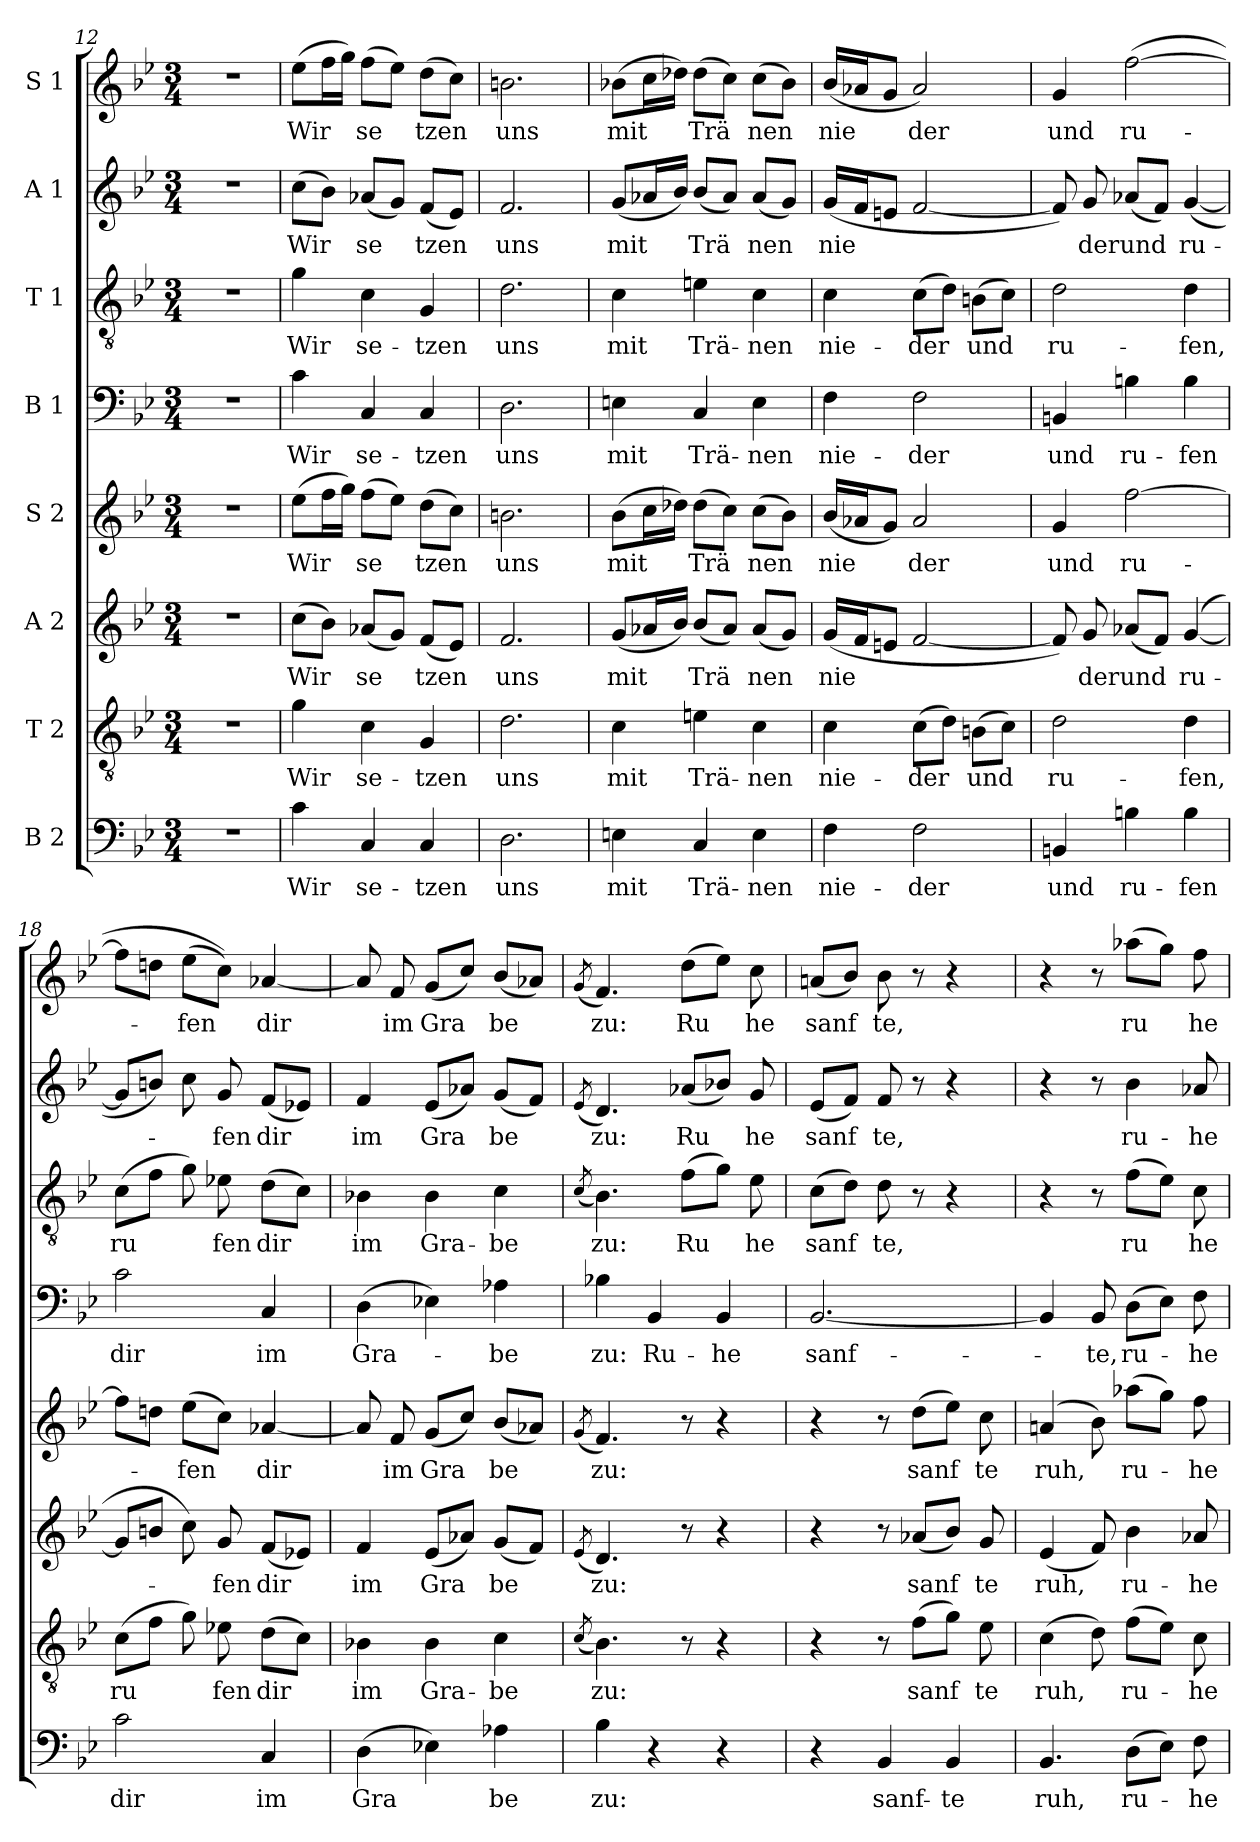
**kern	**text	**kern	**text	**kern	**text	**kern	**text	**kern	**text	**kern	**text	**kern	**text	**kern	**text
*part8	*part8	*part7	*part7	*part6	*part6	*part5	*part5	*part4	*part4	*part3	*part3	*part2	*part2	*part1	*part1
*staff8	*staff8	*staff7	*staff7	*staff6	*staff6	*staff5	*staff5	*staff4	*staff4	*staff3	*staff3	*staff2	*staff2	*staff1	*staff1
*I"B 2	*	*I"T 2	*	*I"A 2	*	*I"S 2	*	*I"B 1	*	*I"T 1	*	*I"A 1	*	*I"S 1	*
*clefF4	*	*clefGv2	*	*clefG2	*	*clefG2	*	*clefF4	*	*clefGv2	*	*clefG2	*	*clefG2	*
*k[b-e-]	*	*k[b-e-]	*	*k[b-e-]	*	*k[b-e-]	*	*k[b-e-]	*	*k[b-e-]	*	*k[b-e-]	*	*k[b-e-]	*
*B-:	*	*B-:	*	*B-:	*	*B-:	*	*B-:	*	*B-:	*	*B-:	*	*B-:	*
*M3/4	*	*M3/4	*	*M3/4	*	*M3/4	*	*M3/4	*	*M3/4	*	*M3/4	*	*M3/4	*
=12	=12	=12	=12	=12	=12	=12	=12	=12	=12	=12	=12	=12	=12	=12	=12
2.r	.	2.r	.	2.r	.	2.r	.	2.r	.	2.r	.	2.r	.	2.r	.
=13	=13	=13	=13	=13	=13	=13	=13	=13	=13	=13	=13	=13	=13	=13	=13
!	!LO:LY:b	!	!LO:LY:b	!	!LO:LY:b	!	!LO:LY:b	!	!LO:LY:b	!	!LO:LY:b	!	!LO:LY:b	!	!LO:LY:b
4c\	Wir	4g\	Wir	(>8cc\L	Wir	(>8ee-\L	Wir	4c\	Wir	4g\	Wir	(>8cc\L	Wir	(>8ee-\L	Wir
.	.	.	.	8b-\J)	.	16ff\L	.	.	.	.	.	8b-\J)	.	16ff\L	.
.	.	.	.	.	.	16gg\JJ)	.	.	.	.	.	.	.	16gg\JJ)	.
!	!LO:LY:b	!	!LO:LY:b	!	!LO:LY:b	!	!LO:LY:b	!	!LO:LY:b	!	!LO:LY:b	!	!LO:LY:b	!	!LO:LY:b
4C/	se-	4c\	se-	(<8a-X/L	se	(>8ff\L	se	4C/	se-	4c\	se-	(<8a-X/L	se	(>8ff\L	se
.	.	.	.	8g/J)	.	8ee-\J)	.	.	.	.	.	8g/J)	.	8ee-\J)	.
!	!LO:LY:b	!	!LO:LY:b	!	!LO:LY:b	!	!LO:LY:b	!	!LO:LY:b	!	!LO:LY:b	!	!LO:LY:b	!	!LO:LY:b
4C/	-tzen	4G/	-tzen	(<8f/L	tzen	(>8dd\L	tzen	4C/	-tzen	4G/	-tzen	(<8f/L	tzen	(>8dd\L	tzen
.	.	.	.	8e-/J)	.	8cc\J)	.	.	.	.	.	8e-/J)	.	8cc\J)	.
=14	=14	=14	=14	=14	=14	=14	=14	=14	=14	=14	=14	=14	=14	=14	=14
!	!LO:LY:b	!	!LO:LY:b	!	!LO:LY:b	!	!LO:LY:b	!	!LO:LY:b	!	!LO:LY:b	!	!LO:LY:b	!	!LO:LY:b
2.D\	uns	2.d\	uns	2.f/	uns	2.bn\	uns	2.D\	uns	2.d\	uns	2.f/	uns	2.bn\	uns
=15	=15	=15	=15	=15	=15	=15	=15	=15	=15	=15	=15	=15	=15	=15	=15
!	!LO:LY:b	!	!LO:LY:b	!	!LO:LY:b	!	!LO:LY:b	!	!LO:LY:b	!	!LO:LY:b	!	!LO:LY:b	!	!LO:LY:b
4En\	mit	4c\	mit	(<8g/L	mit	(>8b-\L	mit	4En\	mit	4c\	mit	(<8g/L	mit	(>8b-X\L	mit
.	.	.	.	16a-X/L	.	16cc\L	.	.	.	.	.	16a-X/L	.	16cc\L	.
.	.	.	.	16b-/JJ)	.	16dd-X\JJ)	.	.	.	.	.	16b-/JJ)	.	16dd-X\JJ)	.
!	!LO:LY:b	!	!LO:LY:b	!	!LO:LY:b	!	!LO:LY:b	!	!LO:LY:b	!	!LO:LY:b	!	!LO:LY:b	!	!LO:LY:b
4C/	Trä-	4en\	Trä-	(<8b-/L	Trä	(>8dd-\L	Trä	4C/	Trä-	4en\	Trä-	(<8b-/L	Trä	(>8dd-\L	Trä
.	.	.	.	8a-/J)	.	8cc\J)	.	.	.	.	.	8a-/J)	.	8cc\J)	.
!	!LO:LY:b	!	!LO:LY:b	!	!LO:LY:b	!	!LO:LY:b	!	!LO:LY:b	!	!LO:LY:b	!	!LO:LY:b	!	!LO:LY:b
4E\	-nen	4c\	-nen	(<8a-/L	nen	(>8cc\L	nen	4E\	-nen	4c\	-nen	(<8a-/L	nen	(>8cc\L	nen
.	.	.	.	8g/J)	.	8b-\J)	.	.	.	.	.	8g/J)	.	8b-\J)	.
=16	=16	=16	=16	=16	=16	=16	=16	=16	=16	=16	=16	=16	=16	=16	=16
!	!LO:LY:b	!	!LO:LY:b	!	!LO:LY:b	!	!LO:LY:b	!	!LO:LY:b	!	!LO:LY:b	!	!LO:LY:b	!	!LO:LY:b
4F\	nie-	4c\	nie-	(<16g/LL	nie	(<16b-/LL	nie	4F\	nie-	4c\	nie-	(<16g/LL	nie	(<16b-/LL	nie
.	.	.	.	16f/J	.	16a-X/J	.	.	.	.	.	16f/J	.	16a-X/J	.
.	.	.	.	8en/J	.	8g/J)	.	.	.	.	.	8en/J	.	8g/J	.
!	!LO:LY:b	!	!LO:LY:b	!	!	!	!LO:LY:b	!	!LO:LY:b	!	!LO:LY:b	!	!	!	!LO:LY:b
2F\	-der	(>8c\L	-der	[2f/	.	2a-/	der	2F\	-der	(>8c\L	-der	[2f/	.	2a-/)	der
.	.	8d\J)	.	.	.	.	.	.	.	8d\J)	.	.	.	.	.
!	!	!	!LO:LY:b	!	!	!	!	!	!	!	!LO:LY:b	!	!	!	!
.	.	(>8Bn\L	und	.	.	.	.	.	.	(>8Bn\L	und	.	.	.	.
.	.	8c\J)	.	.	.	.	.	.	.	8c\J)	.	.	.	.	.
=17	=17	=17	=17	=17	=17	=17	=17	=17	=17	=17	=17	=17	=17	=17	=17
!	!LO:LY:b	!	!LO:LY:b	!	!	!	!LO:LY:b	!	!LO:LY:b	!	!LO:LY:b	!	!	!	!LO:LY:b
4BBn/	und	2d\	ru-	8f/])	.	4g/	und	4BBn/	und	2d\	ru-	8f/])	.	4g/	und
!	!	!	!	!	!LO:LY:b	!	!	!	!	!	!	!	!LO:LY:b	!	!
.	.	.	.	8g/	der	.	.	.	.	.	.	8g/	der	.	.
!	!LO:LY:b	!	!	!	!LO:LY:b	!	!LO:LY:b	!	!LO:LY:b	!	!	!	!LO:LY:b	!	!LO:LY:b
4Bn\	ru-	.	.	(<8a-X/L	und	[2ff\	ru-	4Bn\	ru-	.	.	(<8a-X/L	und	(>[2ff\	ru-
.	.	.	.	8f/J)	.	.	.	.	.	.	.	8f/J)	.	.	.
!	!LO:LY:b	!	!LO:LY:b	!	!LO:LY:b	!	!	!	!LO:LY:b	!	!LO:LY:b	!	!LO:LY:b	!	!
4B\	-fen	4d\	-fen,	(<[4g/	ru-	.	.	4B\	-fen	4d\	-fen,	(<[4g/	ru-	.	.
=18	=18	=18	=18	=18	=18	=18	=18	=18	=18	=18	=18	=18	=18	=18	=18
!	!LO:LY:b	!	!LO:LY:b	!	!	!	!	!	!LO:LY:b	!	!LO:LY:b	!	!	!	!
2c\	dir	(>8c\L	ru	8g/L]	.	8ff\L]	.	2c\	dir	(>8c\L	ru	8g/L]	.	8ff\L]	.
.	.	8f\J	.	8bn/J	.	8ddn\J	.	.	.	8f\J	.	8bn/J)	.	8ddn\J	.
!	!	!	!	!	!	!	!LO:LY:b	!	!	!	!	!	!	!	!LO:LY:b
.	.	8g\)	.	8cc\)	.	(>8ee-\L	-fen	.	.	8g\)	.	8cc\	.	(>8ee-\L	-fen
!	!	!	!LO:LY:b	!	!LO:LY:b	!	!	!	!	!	!LO:LY:b	!	!LO:LY:b	!	!
.	.	8e-X\	fen	8g/	-fen	8cc\J)	.	.	.	8e-X\	fen	8g/	-fen	8cc\J))	.
!	!LO:LY:b	!	!LO:LY:b	!	!LO:LY:b	!	!LO:LY:b	!	!LO:LY:b	!	!LO:LY:b	!	!LO:LY:b	!	!LO:LY:b
4C/	im	(>8d\L	dir	(<8f/L	dir	[4a-X/	dir	4C/	im	(>8d\L	dir	(<8f/L	dir	[4a-X/	dir
.	.	8c\J)	.	8e-X/J)	.	.	.	.	.	8c\J)	.	8e-X/J)	.	.	.
!!LO:LB:g=z
=19	=19	=19	=19	=19	=19	=19	=19	=19	=19	=19	=19	=19	=19	=19	=19
!	!LO:LY:b	!	!LO:LY:b	!	!LO:LY:b	!	!	!	!LO:LY:b	!	!LO:LY:b	!	!LO:LY:b	!	!
(>4D\	Gra	4B-X\	im	4f/	im	8a-/]	.	(>4D\	Gra-	4B-X\	im	4f/	im	8a-/]	.
!	!	!	!	!	!	!	!LO:LY:b	!	!	!	!	!	!	!	!LO:LY:b
.	.	.	.	.	.	8f/	im	.	.	.	.	.	.	8f/	im
!	!	!	!LO:LY:b	!	!LO:LY:b	!	!LO:LY:b	!	!	!	!LO:LY:b	!	!LO:LY:b	!	!LO:LY:b
4E-X\)	.	4B-\	Gra-	(<8e-/L	Gra	(<8g/L	Gra	4E-X\)	.	4B-\	Gra-	(<8e-/L	Gra	(<8g/L	Gra
.	.	.	.	8a-X/J)	.	8cc/J)	.	.	.	.	.	8a-X/J)	.	8cc/J)	.
!	!LO:LY:b	!	!LO:LY:b	!	!LO:LY:b	!	!LO:LY:b	!	!LO:LY:b	!	!LO:LY:b	!	!LO:LY:b	!	!LO:LY:b
4A-X\	be	4c\	-be	(<8g/L	be	(<8b-/L	be	4A-X\	-be	4c\	-be	(<8g/L	be	(<8b-/L	be
.	.	.	.	8f/J)	.	8a-/J)	.	.	.	.	.	8f/J)	.	8a-/J)	.
=20	=20	=20	=20	=20	=20	=20	=20	=20	=20	=20	=20	=20	=20	=20	=20
.	.	(>8qc/	.	(<8qe-/	.	(<8qg/	.	.	.	(>8qc/	.	(<8qe-/	.	(<8qg/	.
!	!LO:LY:b	!	!LO:LY:b	!	!LO:LY:b	!	!LO:LY:b	!	!LO:LY:b	!	!LO:LY:b	!	!LO:LY:b	!	!LO:LY:b
4B-\	zu:	4.B-\)	zu:	4.d/)	zu:	4.f/)	zu:	4B-X\	zu:	4.B-\)	zu:	4.d/)	zu:	4.f/)	zu:
!	!	!	!	!	!	!	!	!	!LO:LY:b	!	!	!	!	!	!
4r	.	.	.	.	.	.	.	4BB-/	Ru-	.	.	.	.	.	.
!	!	!	!	!	!	!	!	!	!	!	!LO:LY:b	!	!LO:LY:b	!	!LO:LY:b
.	.	8r	.	8r	.	8r	.	.	.	(>8f\L	Ru	(<8a-X/L	Ru	(>8dd\L	Ru
!	!	!	!	!	!	!	!	!	!LO:LY:b	!	!	!	!	!	!
4r	.	4r	.	4r	.	4r	.	4BB-/	-he	8g\J)	.	8b-X/J)	.	8ee-\J)	.
!	!	!	!	!	!	!	!	!	!	!	!LO:LY:b	!	!LO:LY:b	!	!LO:LY:b
.	.	.	.	.	.	.	.	.	.	8e-\	he	8g/	he	8cc\	he
=21	=21	=21	=21	=21	=21	=21	=21	=21	=21	=21	=21	=21	=21	=21	=21
!	!	!	!	!	!	!	!	!	!LO:LY:b	!	!LO:LY:b	!	!LO:LY:b	!	!LO:LY:b
4r	.	4r	.	4r	.	4r	.	[2.BB-/	sanf-	(>8c\L	sanf	(<8e-/L	sanf	(<8an/L	sanf
.	.	.	.	.	.	.	.	.	.	8d\J)	.	8f/J)	.	8b-/J)	.
!	!LO:LY:b	!	!	!	!	!	!	!	!	!	!LO:LY:b	!	!LO:LY:b	!	!LO:LY:b
4BB-/	sanf-	8r	.	8r	.	8r	.	.	.	8d\	te,	8f/	te,	8b-\	te,
!	!	!	!LO:LY:b	!	!LO:LY:b	!	!LO:LY:b	!	!	!	!	!	!	!	!
.	.	(>8f\L	sanf	(<8a-X/L	sanf	(>8dd\L	sanf	.	.	8r	.	8r	.	8r	.
!	!LO:LY:b	!	!	!	!	!	!	!	!	!	!	!	!	!	!
4BB-/	-te	8g\J)	.	8b-/J)	.	8ee-\J)	.	.	.	4r	.	4r	.	4r	.
!	!	!	!LO:LY:b	!	!LO:LY:b	!	!LO:LY:b	!	!	!	!	!	!	!	!
.	.	8e-\	te	8g/	te	8cc\	te	.	.	.	.	.	.	.	.
=22	=22	=22	=22	=22	=22	=22	=22	=22	=22	=22	=22	=22	=22	=22	=22
!	!LO:LY:b	!	!LO:LY:b	!	!LO:LY:b	!	!LO:LY:b	!	!	!	!	!	!	!	!
4.BB-/	ruh,	(>4c\	ruh,	(<4e-/	ruh,	(<4an/	ruh,	4BB-/]	.	4r	.	4r	.	4r	.
!	!	!	!	!	!	!	!	!	!LO:LY:b	!	!	!	!	!	!
.	.	8d\)	.	8f/)	.	8b-\)	.	8BB-/	-te,	8r	.	8r	.	8r	.
!	!LO:LY:b	!	!LO:LY:b	!	!LO:LY:b	!	!LO:LY:b	!	!LO:LY:b	!	!LO:LY:b	!	!LO:LY:b	!	!LO:LY:b
(>8D\L	ru-	(>8f\L	ru-	4b-\	ru-	(>8aa-X\L	ru-	(>8D\L	ru-	(>8f\L	ru	4b-\	ru-	(>8aa-X\L	ru
8E-\J)	.	8e-\J)	.	.	.	8gg\J)	.	8E-\J)	.	8e-\J)	.	.	.	8gg\J)	.
!	!LO:LY:b	!	!LO:LY:b	!	!LO:LY:b	!	!LO:LY:b	!	!LO:LY:b	!	!LO:LY:b	!	!LO:LY:b	!	!LO:LY:b
8F\	-he	8c\	-he	8a-X/	-he	8ff\	-he	8F\	-he	8c\	he	8a-X/	-he	8ff\	he
=	=	=	=	=	=	=	=	=	=	=	=	=	=	=	=
*-	*-	*-	*-	*-	*-	*-	*-	*-	*-	*-	*-	*-	*-	*-	*-
